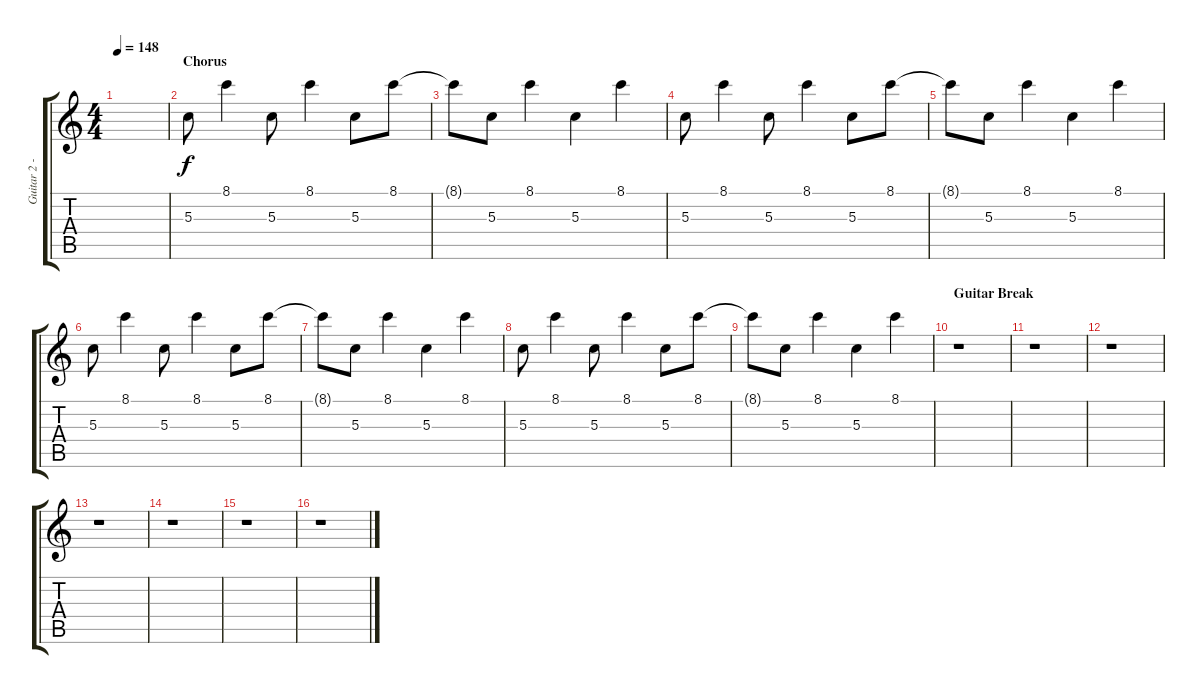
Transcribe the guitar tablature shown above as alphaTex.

\track ("Guitar 2 - Distortion" "Guitar 2 -") {instrument distortionguitar}
\staff {score tabs}
\tuning (E4 B3 G3 D3 A2 E2) {hide}
\ts (4 4)
\tempo 148
\clef g2
\ks c
|
\section ("" "Chorus")
5.3.8 8.1.4 5.3.8 8.1.4 5.3.8 8.1.8 |
8.1{t}.8 5.3.8 8.1.4 5.3.4 8.1.4 |
5.3.8 8.1.4 5.3.8 8.1.4 5.3.8 8.1.8 |
8.1{t}.8 5.3.8 8.1.4 5.3.4 8.1.4 |
5.3.8 8.1.4 5.3.8 8.1.4 5.3.8 8.1.8 |
8.1{t}.8 5.3.8 8.1.4 5.3.4 8.1.4 |
5.3.8 8.1.4 5.3.8 8.1.4 5.3.8 8.1.8 |
8.1{t}.8 5.3.8 8.1.4 5.3.4 8.1.4 |
\section ("" "Guitar Break")
r.1 |
r.1 |
r.1 |
r.1 |
r.1 |
r.1 |
r.1
